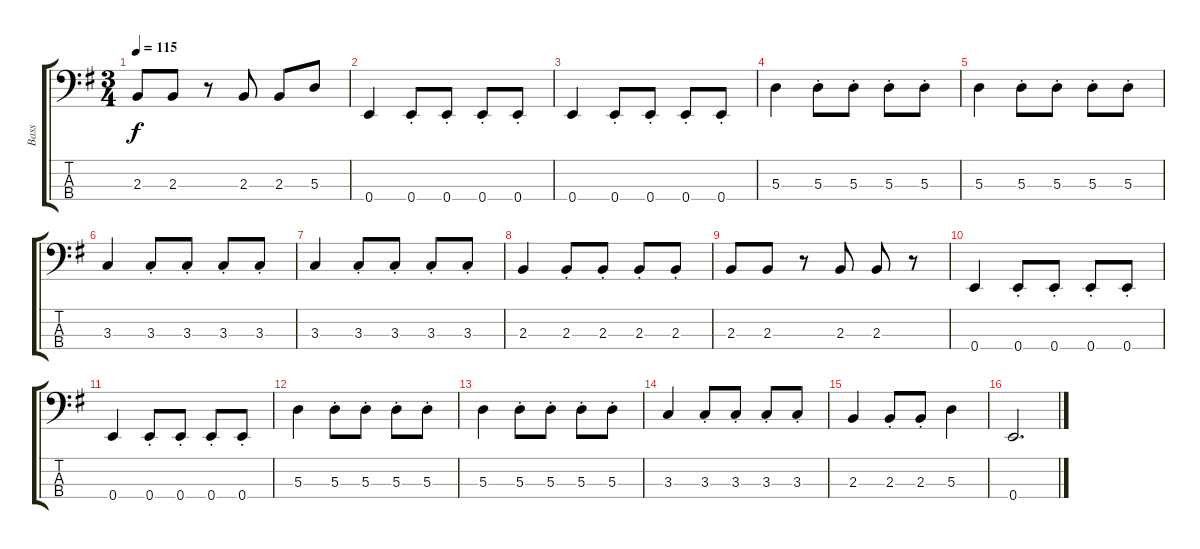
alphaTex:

\track ("Bass" "Bass") {instrument electricbassfinger}
\staff {score tabs}
\tuning (G2 D2 A1 E1) {hide}
\ts (3 4)
\tempo 115
\clef f4
\ks eminor
2.3.8{dy f} 2.3.8 r.8 2.3.8 2.3.8 5.3.8 |
0.4.4 0.4{st}.8 0.4{st}.8 0.4{st}.8 0.4{st}.8 |
0.4.4 0.4{st}.8 0.4{st}.8 0.4{st}.8 0.4{st}.8 |
5.3.4 5.3{st}.8 5.3{st}.8 5.3{st}.8 5.3{st}.8 |
5.3.4 5.3{st}.8 5.3{st}.8 5.3{st}.8 5.3{st}.8 |
3.3.4 3.3{st}.8 3.3{st}.8 3.3{st}.8 3.3{st}.8 |
3.3.4 3.3{st}.8 3.3{st}.8 3.3{st}.8 3.3{st}.8 |
2.3.4 2.3{st}.8 2.3{st}.8 2.3{st}.8 2.3{st}.8 |
2.3.8 2.3.8 r.8 2.3.8 2.3.8 r.8 |
0.4.4 0.4{st}.8 0.4{st}.8 0.4{st}.8 0.4{st}.8 |
0.4.4 0.4{st}.8 0.4{st}.8 0.4{st}.8 0.4{st}.8 |
5.3.4 5.3{st}.8 5.3{st}.8 5.3{st}.8 5.3{st}.8 |
5.3.4 5.3{st}.8 5.3{st}.8 5.3{st}.8 5.3{st}.8 |
3.3.4 3.3{st}.8 3.3{st}.8 3.3{st}.8 3.3{st}.8 |
2.3.4 2.3{st}.8 2.3{st}.8 5.3.4 |
0.4.2{d}
